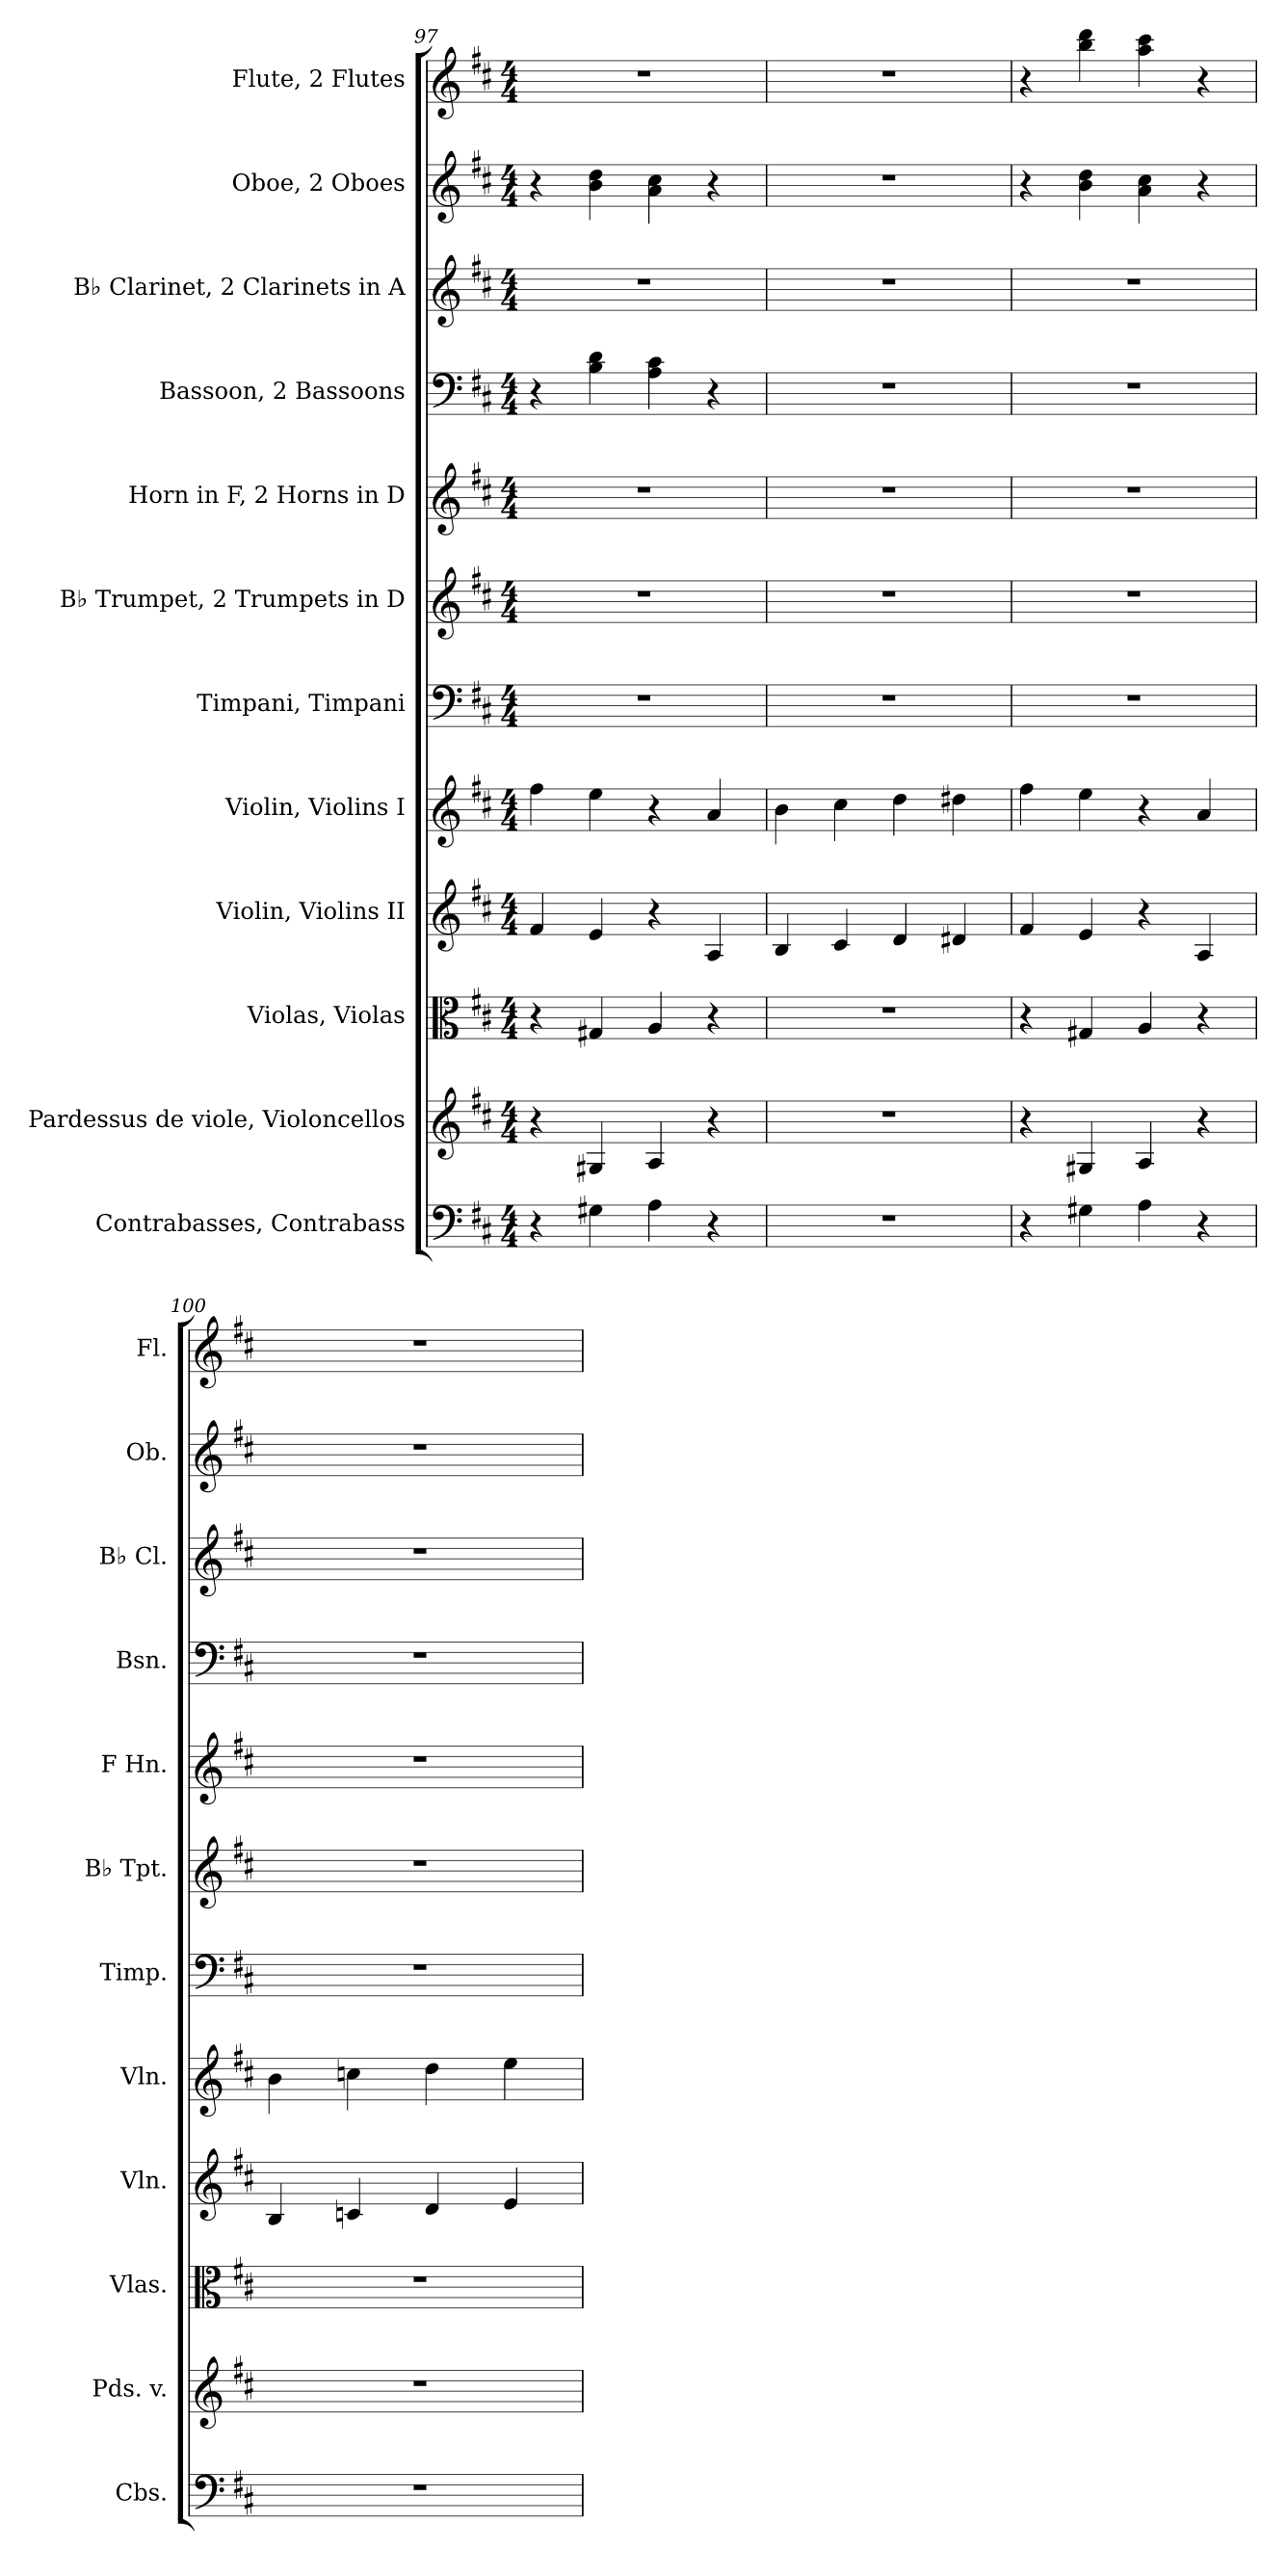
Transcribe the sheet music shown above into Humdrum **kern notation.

**kern	**kern	**kern	**kern	**kern	**kern	**kern	**kern	**kern	**kern	**kern	**kern
*part12	*part11	*part10	*part9	*part8	*part7	*part6	*part5	*part4	*part3	*part2	*part1
*staff12	*staff11	*staff10	*staff9	*staff8	*staff7	*staff6	*staff5	*staff4	*staff3	*staff2	*staff1
*I"Contrabasses, Contrabass	*I"Pardessus de viole, Violoncellos	*I"Violas, Violas	*I"Violin, Violins II	*I"Violin, Violins I	*I"Timpani, Timpani	*I"B♭ Trumpet, 2 Trumpets in D	*I"Horn in F, 2 Horns in D	*I"Bassoon, 2 Bassoons	*I"B♭ Clarinet, 2 Clarinets in A	*I"Oboe, 2 Oboes	*I"Flute, 2 Flutes
*I'Cbs.	*I'Pds. v.	*I'Vlas.	*I'Vln.	*I'Vln.	*I'Timp.	*I'B♭ Tpt.	*I'F Hn.	*I'Bsn.	*I'B♭ Cl.	*I'Ob.	*I'Fl.
*clefF4	*clefG2	*clefC3	*clefG2	*clefG2	*clefF4	*clefG2	*clefG2	*clefF4	*clefG2	*clefG2	*clefG2
*ITrd7c12	*	*	*	*	*	*ITrd1c2	*ITrd4c7	*	*ITrd1c2	*	*
*k[f#c#]	*k[f#c#]	*k[f#c#]	*k[f#c#]	*k[f#c#]	*k[f#c#]	*k[]	*k[f#]	*k[f#c#]	*k[]	*k[f#c#]	*k[f#c#]
*M4/4	*M4/4	*M4/4	*M4/4	*M4/4	*M4/4	*M4/4	*M4/4	*M4/4	*M4/4	*M4/4	*M4/4
=97	=97	=97	=97	=97	=97	=97	=97	=97	=97	=97	=97
4r	4r	4r	4f#/	4ff#\	1r	1r	1r	4r	1r	4r	1r
4GG#X\	4G#X/	4G#X/	4e/	4ee\	.	.	.	4B\ 4d\	.	4b\ 4dd\	.
4AA\	4A/	4A/	4r	4r	.	.	.	4A\ 4c#\	.	4a\ 4cc#\	.
4r	4r	4r	4A/	4a/	.	.	.	4r	.	4r	.
=98	=98	=98	=98	=98	=98	=98	=98	=98	=98	=98	=98
1r	1r	1r	4B/	4b\	1r	1r	1r	1r	1r	1r	1r
.	.	.	4c#/	4cc#\	.	.	.	.	.	.	.
.	.	.	4d/	4dd\	.	.	.	.	.	.	.
.	.	.	4d#X/	4dd#X\	.	.	.	.	.	.	.
=99	=99	=99	=99	=99	=99	=99	=99	=99	=99	=99	=99
4r	4r	4r	4f#/	4ff#\	1r	1r	1r	1r	1r	4r	4r
4GG#X\	4G#X/	4G#X/	4e/	4ee\	.	.	.	.	.	4b\ 4dd\	4bb\ 4ddd\
4AA\	4A/	4A/	4r	4r	.	.	.	.	.	4a\ 4cc#\	4aa\ 4ccc#\
4r	4r	4r	4A/	4a/	.	.	.	.	.	4r	4r
=100	=100	=100	=100	=100	=100	=100	=100	=100	=100	=100	=100
1r	1r	1r	4B/	4b\	1r	1r	1r	1r	1r	1r	1r
.	.	.	4cn/	4ccn\	.	.	.	.	.	.	.
.	.	.	4d/	4dd\	.	.	.	.	.	.	.
.	.	.	4e/	4ee\	.	.	.	.	.	.	.
=	=	=	=	=	=	=	=	=	=	=	=
*-	*-	*-	*-	*-	*-	*-	*-	*-	*-	*-	*-
